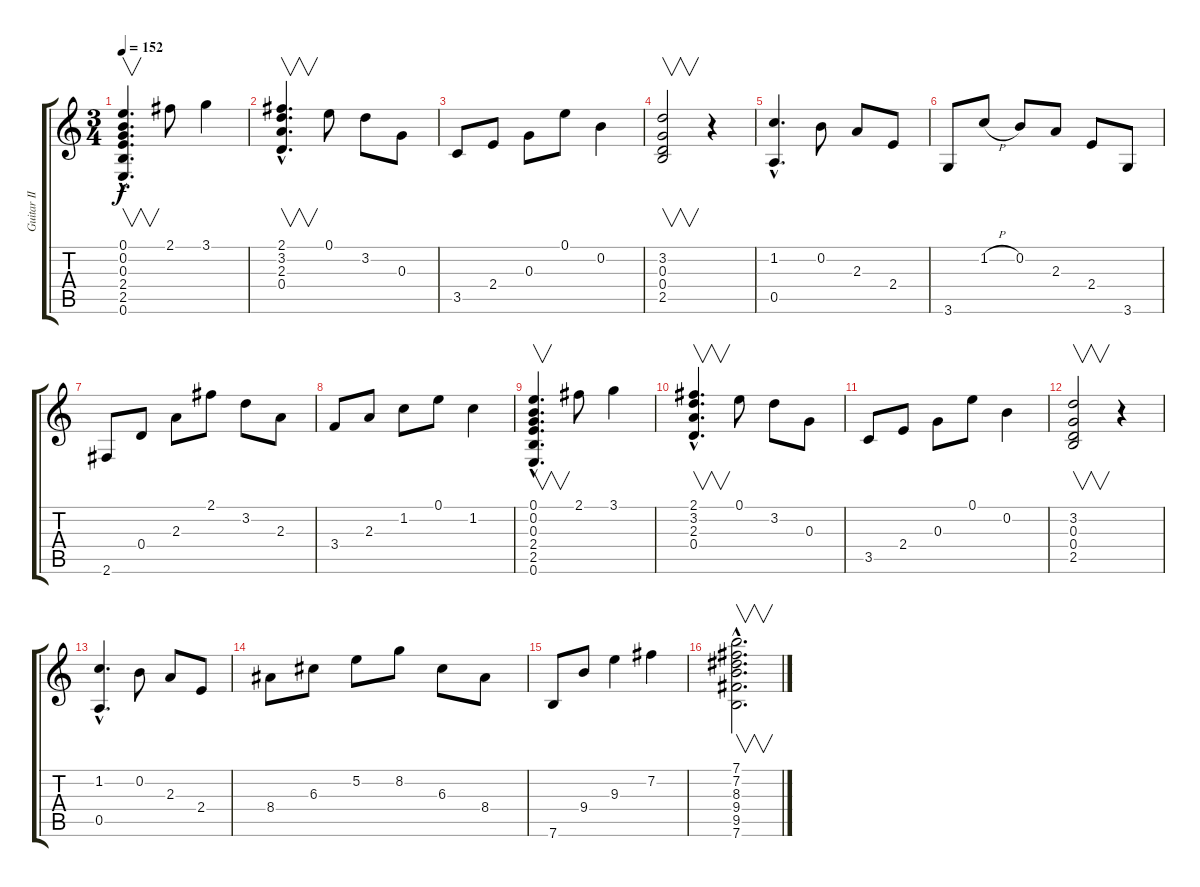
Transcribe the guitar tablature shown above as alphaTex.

\track ("Guitar II" "Guitar II") {instrument acousticguitarsteel}
\staff {score tabs}
\tuning (E4 B3 G3 D3 A2 E2) {hide}
\ts (3 4)
\tempo 152
\clef g2
\ks c
(0.1{hac} 0.2{hac} 0.3{hac} 2.4{hac} 2.5{hac} 0.6{hac}).4{v d dy f instrument acousticguitarsteel} 2.1.8 3.1.4 |
(2.1{hac} 3.2{hac} 2.3{hac} 0.4{hac}).4{v d} 0.1.8 3.2.8 0.3.8 |
3.5.8 2.4.8 0.3.8 0.1.8 0.2.4 |
(3.2 0.3 0.4 2.5).2{v} r.4 |
(1.2{hac} 0.5{hac}).4{d} 0.2.8 2.3.8 2.4.8 |
3.6.8 1.2{h}.8 0.2.8 2.3.8 2.4.8 3.6.8 |
2.6.8 0.4.8 2.3.8 2.1.8 3.2.8 2.3.8 |
3.4.8 2.3.8 1.2.8 0.1.8 1.2.4 |
(0.1{hac} 0.2{hac} 0.3{hac} 2.4{hac} 2.5{hac} 0.6{hac}).4{v d} 2.1.8 3.1.4 |
(2.1{hac} 3.2{hac} 2.3{hac} 0.4{hac}).4{v d} 0.1.8 3.2.8 0.3.8 |
3.5.8 2.4.8 0.3.8 0.1.8 0.2.4 |
(3.2 0.3 0.4 2.5).2{v} r.4 |
(1.2{hac} 0.5{hac}).4{d} 0.2.8 2.3.8 2.4.8 |
8.4.8 6.3.8 5.2.8 8.2.8 6.3.8 8.4.8 |
7.6.8 9.4.8 9.3.4 7.2.4 |
(7.1{hac} 7.2{hac} 8.3{hac} 9.4{hac} 9.5{hac} 7.6{hac}).2{v d}
